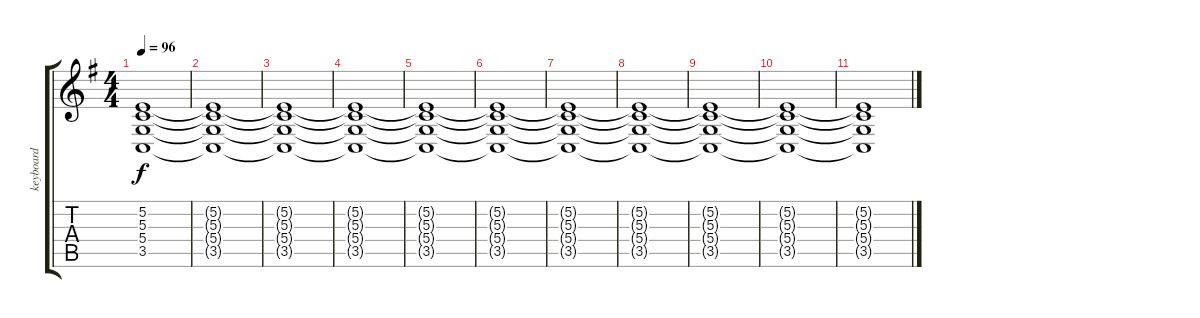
\track ("keyboard" "keyboard") {instrument stringensemble1}
\staff {score tabs}
\tuning (E4 B3 G3 D3 A2 E2) {hide}
\ts (4 4)
\tempo 96
\clef g2
\ks g
(5.2{t} 5.3{t} 5.4{t} 3.5{t}).1{dy f} |
(5.2{t} 5.3{t} 5.4{t} 3.5{t}).1 |
(5.2{t} 5.3{t} 5.4{t} 3.5{t}).1 |
(5.2{t} 5.3{t} 5.4{t} 3.5{t}).1 |
(5.2{t} 5.3{t} 5.4{t} 3.5{t}).1 |
(5.2{t} 5.3{t} 5.4{t} 3.5{t}).1 |
(5.2{t} 5.3{t} 5.4{t} 3.5{t}).1 |
(5.2{t} 5.3{t} 5.4{t} 3.5{t}).1 |
(5.2{t} 5.3{t} 5.4{t} 3.5{t}).1 |
(5.2{t} 5.3{t} 5.4{t} 3.5{t}).1 |
(5.2{t} 5.3{t} 5.4{t} 3.5{t}).1
